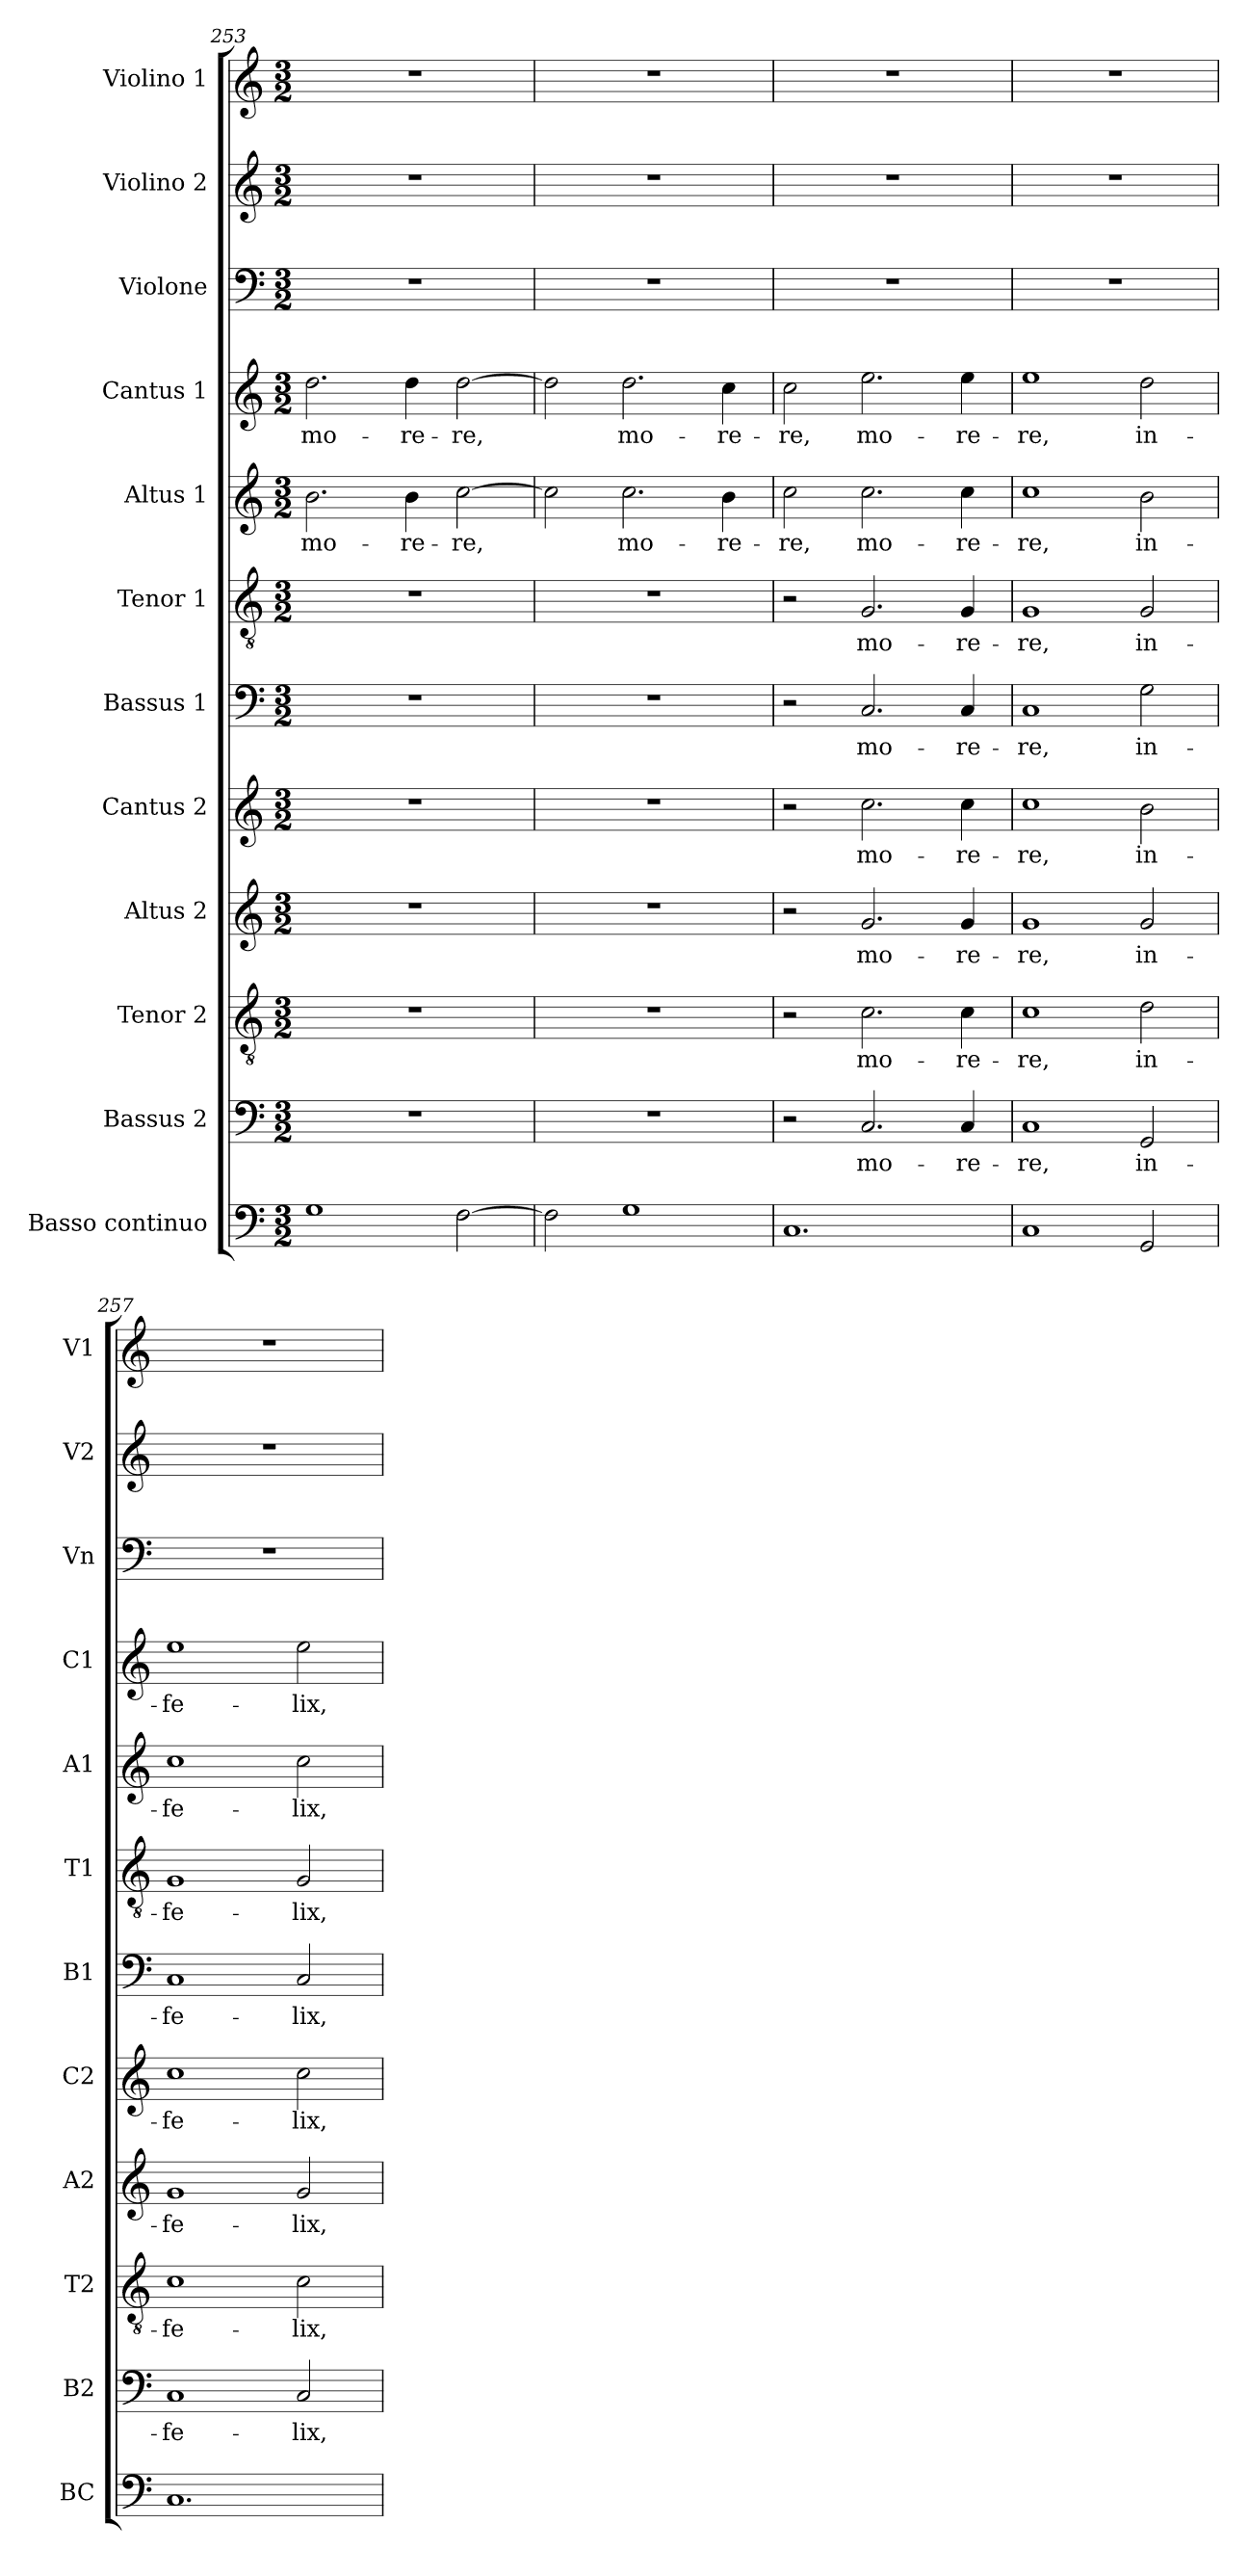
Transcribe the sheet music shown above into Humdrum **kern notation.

**kern	**kern	**text	**kern	**text	**kern	**text	**kern	**text	**kern	**text	**kern	**text	**kern	**text	**kern	**text	**kern	**kern	**kern
*part12	*part11	*part11	*part10	*part10	*part9	*part9	*part8	*part8	*part7	*part7	*part6	*part6	*part5	*part5	*part4	*part4	*part3	*part2	*part1
*staff12	*staff11	*staff11	*staff10	*staff10	*staff9	*staff9	*staff8	*staff8	*staff7	*staff7	*staff6	*staff6	*staff5	*staff5	*staff4	*staff4	*staff3	*staff2	*staff1
*I"Basso continuo	*I"Bassus 2	*	*I"Tenor 2	*	*I"Altus 2	*	*I"Cantus 2	*	*I"Bassus 1	*	*I"Tenor 1	*	*I"Altus 1	*	*I"Cantus 1	*	*I"Violone	*I"Violino 2	*I"Violino 1
*I'BC	*I'B2	*	*I'T2	*	*I'A2	*	*I'C2	*	*I'B1	*	*I'T1	*	*I'A1	*	*I'C1	*	*I'Vn	*I'V2	*I'V1
*clefF4	*clefF4	*	*clefGv2	*	*clefG2	*	*clefG2	*	*clefF4	*	*clefGv2	*	*clefG2	*	*clefG2	*	*clefF4	*clefG2	*clefG2
*ITrd7c12	*	*	*	*	*	*	*	*	*	*	*	*	*	*	*	*	*ITrd7c12	*	*
*k[]	*k[]	*	*k[]	*	*k[]	*	*k[]	*	*k[]	*	*k[]	*	*k[]	*	*k[]	*	*k[]	*k[]	*k[]
*C:	*C:	*	*C:	*	*C:	*	*C:	*	*C:	*	*C:	*	*C:	*	*C:	*	*C:	*C:	*C:
*M3/2	*M3/2	*	*M3/2	*	*M3/2	*	*M3/2	*	*M3/2	*	*M3/2	*	*M3/2	*	*M3/2	*	*M3/2	*M3/2	*M3/2
=253	=253	=253	=253	=253	=253	=253	=253	=253	=253	=253	=253	=253	=253	=253	=253	=253	=253	=253	=253
!	!	!	!	!	!	!	!	!	!	!	!	!	!	!LO:LY:b	!	!LO:LY:b	!	!	!
1GG	1.r	.	1.r	.	1.r	.	1.r	.	1.r	.	1.r	.	2.b\	mo-	2.dd\	mo-	1.r	1.r	1.r
!	!	!	!	!	!	!	!	!	!	!	!	!	!	!LO:LY:b	!	!LO:LY:b	!	!	!
.	.	.	.	.	.	.	.	.	.	.	.	.	4b\	-re-	4dd\	-re-	.	.	.
!	!	!	!	!	!	!	!	!	!	!	!	!	!	!LO:LY:b	!	!LO:LY:b	!	!	!
[2FF\	.	.	.	.	.	.	.	.	.	.	.	.	[2cc\	-re,	[2dd\	-re,	.	.	.
!!LO:LB:g=z
=254	=254	=254	=254	=254	=254	=254	=254	=254	=254	=254	=254	=254	=254	=254	=254	=254	=254	=254	=254
2FF\]	1.r	.	1.r	.	1.r	.	1.r	.	1.r	.	1.r	.	2cc\]	.	2dd\]	.	1.r	1.r	1.r
!	!	!	!	!	!	!	!	!	!	!	!	!	!	!LO:LY:b	!	!LO:LY:b	!	!	!
1GG	.	.	.	.	.	.	.	.	.	.	.	.	2.cc\	mo-	2.dd\	mo-	.	.	.
!	!	!	!	!	!	!	!	!	!	!	!	!	!	!LO:LY:b	!	!LO:LY:b	!	!	!
.	.	.	.	.	.	.	.	.	.	.	.	.	4b\	-re-	4cc\	-re-	.	.	.
=255	=255	=255	=255	=255	=255	=255	=255	=255	=255	=255	=255	=255	=255	=255	=255	=255	=255	=255	=255
!	!	!	!	!	!	!	!	!	!	!	!	!	!	!LO:LY:b	!	!LO:LY:b	!	!	!
1.CC	2r	.	2r	.	2r	.	2r	.	2r	.	2r	.	2cc\	-re,	2cc\	-re,	1.r	1.r	1.r
!	!	!LO:LY:b	!	!LO:LY:b	!	!LO:LY:b	!	!LO:LY:b	!	!LO:LY:b	!	!LO:LY:b	!	!LO:LY:b	!	!LO:LY:b	!	!	!
.	2.C/	mo-	2.c\	mo-	2.g/	mo-	2.cc\	mo-	2.C/	mo-	2.G/	mo-	2.cc\	mo-	2.ee\	mo-	.	.	.
!	!	!LO:LY:b	!	!LO:LY:b	!	!LO:LY:b	!	!LO:LY:b	!	!LO:LY:b	!	!LO:LY:b	!	!LO:LY:b	!	!LO:LY:b	!	!	!
.	4C/	-re-	4c\	-re-	4g/	-re-	4cc\	-re-	4C/	-re-	4G/	-re-	4cc\	-re-	4ee\	-re-	.	.	.
=256	=256	=256	=256	=256	=256	=256	=256	=256	=256	=256	=256	=256	=256	=256	=256	=256	=256	=256	=256
!	!	!LO:LY:b	!	!LO:LY:b	!	!LO:LY:b	!	!LO:LY:b	!	!LO:LY:b	!	!LO:LY:b	!	!LO:LY:b	!	!LO:LY:b	!	!	!
1CC	1C	-re,	1c	-re,	1g	-re,	1cc	-re,	1C	-re,	1G	-re,	1cc	-re,	1ee	-re,	1.r	1.r	1.r
!	!	!LO:LY:b	!	!LO:LY:b	!	!LO:LY:b	!	!LO:LY:b	!	!LO:LY:b	!	!LO:LY:b	!	!LO:LY:b	!	!LO:LY:b	!	!	!
2GGG/	2GG/	in-	2d\	in-	2g/	in-	2b\	in-	2G\	in-	2G/	in-	2b\	in-	2dd\	in-	.	.	.
=257	=257	=257	=257	=257	=257	=257	=257	=257	=257	=257	=257	=257	=257	=257	=257	=257	=257	=257	=257
!	!	!LO:LY:b	!	!LO:LY:b	!	!LO:LY:b	!	!LO:LY:b	!	!LO:LY:b	!	!LO:LY:b	!	!LO:LY:b	!	!LO:LY:b	!	!	!
1.CC	1C	-fe-	1c	-fe-	1g	-fe-	1cc	-fe-	1C	-fe-	1G	-fe-	1cc	-fe-	1ee	-fe-	1.r	1.r	1.r
!	!	!LO:LY:b	!	!LO:LY:b	!	!LO:LY:b	!	!LO:LY:b	!	!LO:LY:b	!	!LO:LY:b	!	!LO:LY:b	!	!LO:LY:b	!	!	!
.	2C/	-lix,	2c\	-lix,	2g/	-lix,	2cc\	-lix,	2C/	-lix,	2G/	-lix,	2cc\	-lix,	2ee\	-lix,	.	.	.
=	=	=	=	=	=	=	=	=	=	=	=	=	=	=	=	=	=	=	=
*-	*-	*-	*-	*-	*-	*-	*-	*-	*-	*-	*-	*-	*-	*-	*-	*-	*-	*-	*-
